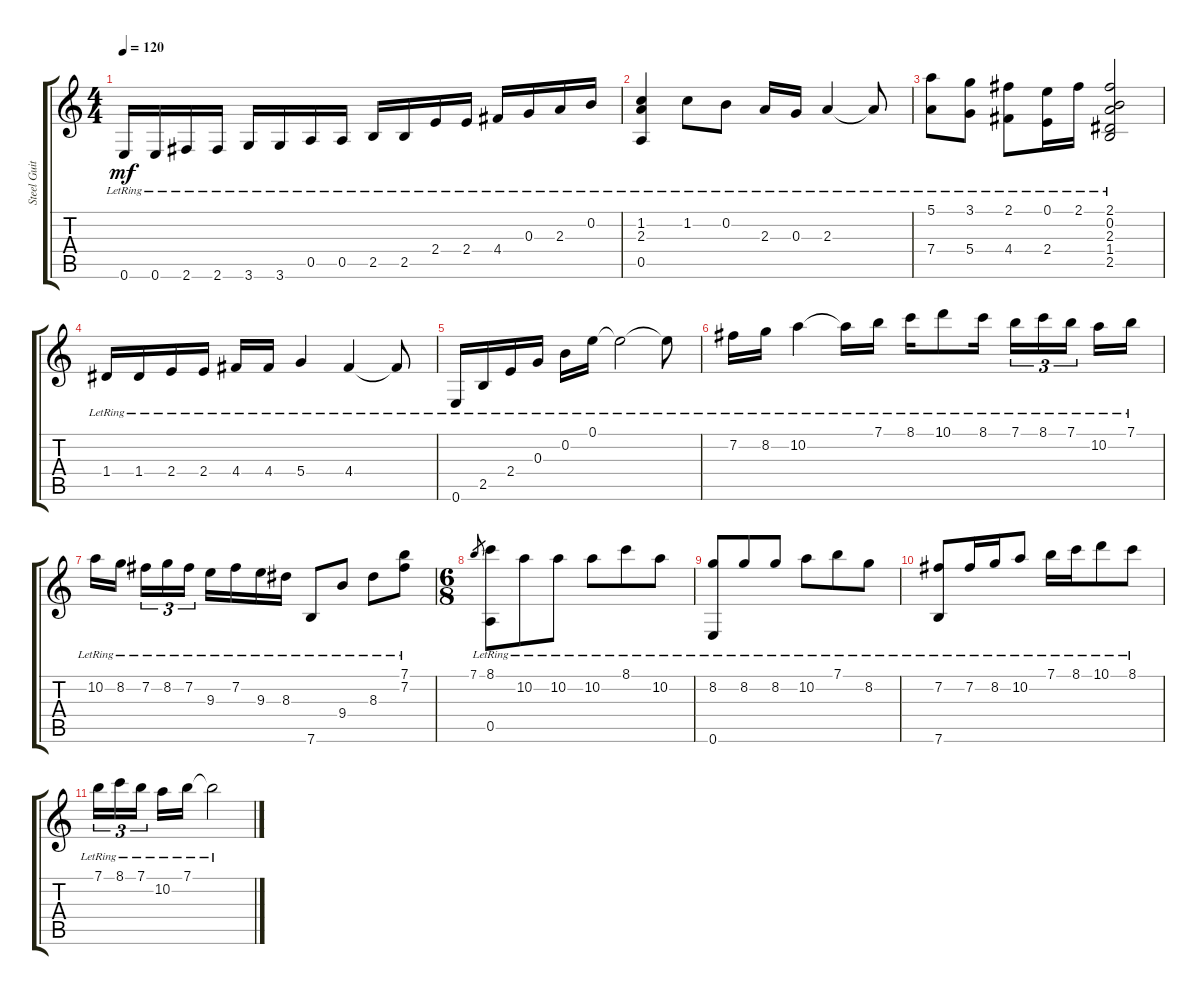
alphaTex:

\track ("Steel Guitar" "Steel Guit") {instrument acousticguitarsteel}
\staff {score tabs}
\tuning (E4 B3 G3 D3 A2 E2) {hide}
\ts (4 4)
\tempo 120
\clef g2
\ks c
0.6{lr}.16{dy mf instrument acousticguitarsteel} 0.6{lr}.16 2.6{lr}.16 2.6{lr}.16 3.6{lr}.16 3.6{lr}.16 0.5{lr}.16 0.5{lr}.16 2.5{lr}.16 2.5{lr}.16 2.4{lr}.16 2.4{lr}.16 4.4{lr}.16 0.3{lr}.16 2.3{lr}.16 0.2{lr}.16 |
(1.2{lr} 2.3{lr} 0.5{lr}).4 1.2{lr}.8 0.2{lr}.8 2.3{lr}.16 0.3{lr}.16 2.3{lr}.4 2.3{lr t}.8 |
(5.1{lr} 7.4{lr}).8 (3.1{lr} 5.4{lr}).8 (2.1{lr} 4.4{lr}).8 (0.1{lr} 2.4{lr}).16 2.1{lr}.16 (2.1{lr} 0.2{lr} 2.3{lr} 1.4{lr} 2.5{lr}).2 |
1.4{lr}.16 1.4{lr}.16 2.4{lr}.16 2.4{lr}.16 4.4{lr}.16 4.4{lr}.16 5.4{lr}.4 4.4{lr}.4 4.4{lr t}.8 |
0.6{lr}.16 2.5{lr}.16 2.4{lr}.16 0.3{lr}.16 0.2{lr}.16 0.1{lr}.16 0.1{lr t}.2 0.1{lr t}.8 |
7.2{lr}.16 8.2{lr}.16 10.2{lr}.4 10.2{lr t}.16 7.1{lr}.16 8.1{lr}.16 10.1{lr}.8 8.1{lr}.16 7.1{lr}.16{tu (3 2)} 8.1{lr}.16{tu (3 2)} 7.1{lr}.16{tu (3 2)} 10.2{lr}.16 7.1{lr}.16 |
10.2{lr}.16 8.2{lr}.16 7.2{lr}.16{tu (3 2)} 8.2{lr}.16{tu (3 2)} 7.2{lr}.16{tu (3 2)} 9.3{lr}.16 7.2{lr}.16 9.3{lr}.16 8.3{lr}.16 7.6{lr}.8 9.4{lr}.8 8.3{lr}.8 (7.1{lr} 7.2{lr}).8 |
\ts (6 8)
7.1.8{gr} (8.1{lr} 0.5{lr}).8 10.2{lr}.8 10.2{lr}.8 10.2{lr}.8 8.1{lr}.8 10.2{lr}.8 |
(8.2{lr} 0.6{lr}).8 8.2{lr}.8 8.2{lr}.8 10.2{lr}.8 7.1{lr}.8 8.2{lr}.8 |
(7.2{lr} 7.6{lr}).8 7.2{lr}.16 8.2{lr}.16 10.2{lr}.8 7.1{lr}.16 8.1{lr}.16 10.1{lr}.8 8.1{lr}.8 |
7.1{lr}.16{tu (3 2)} 8.1{lr}.16{tu (3 2)} 7.1{lr}.16{tu (3 2)} 10.2{lr}.16 7.1{lr}.16 7.1{lr t}.2
